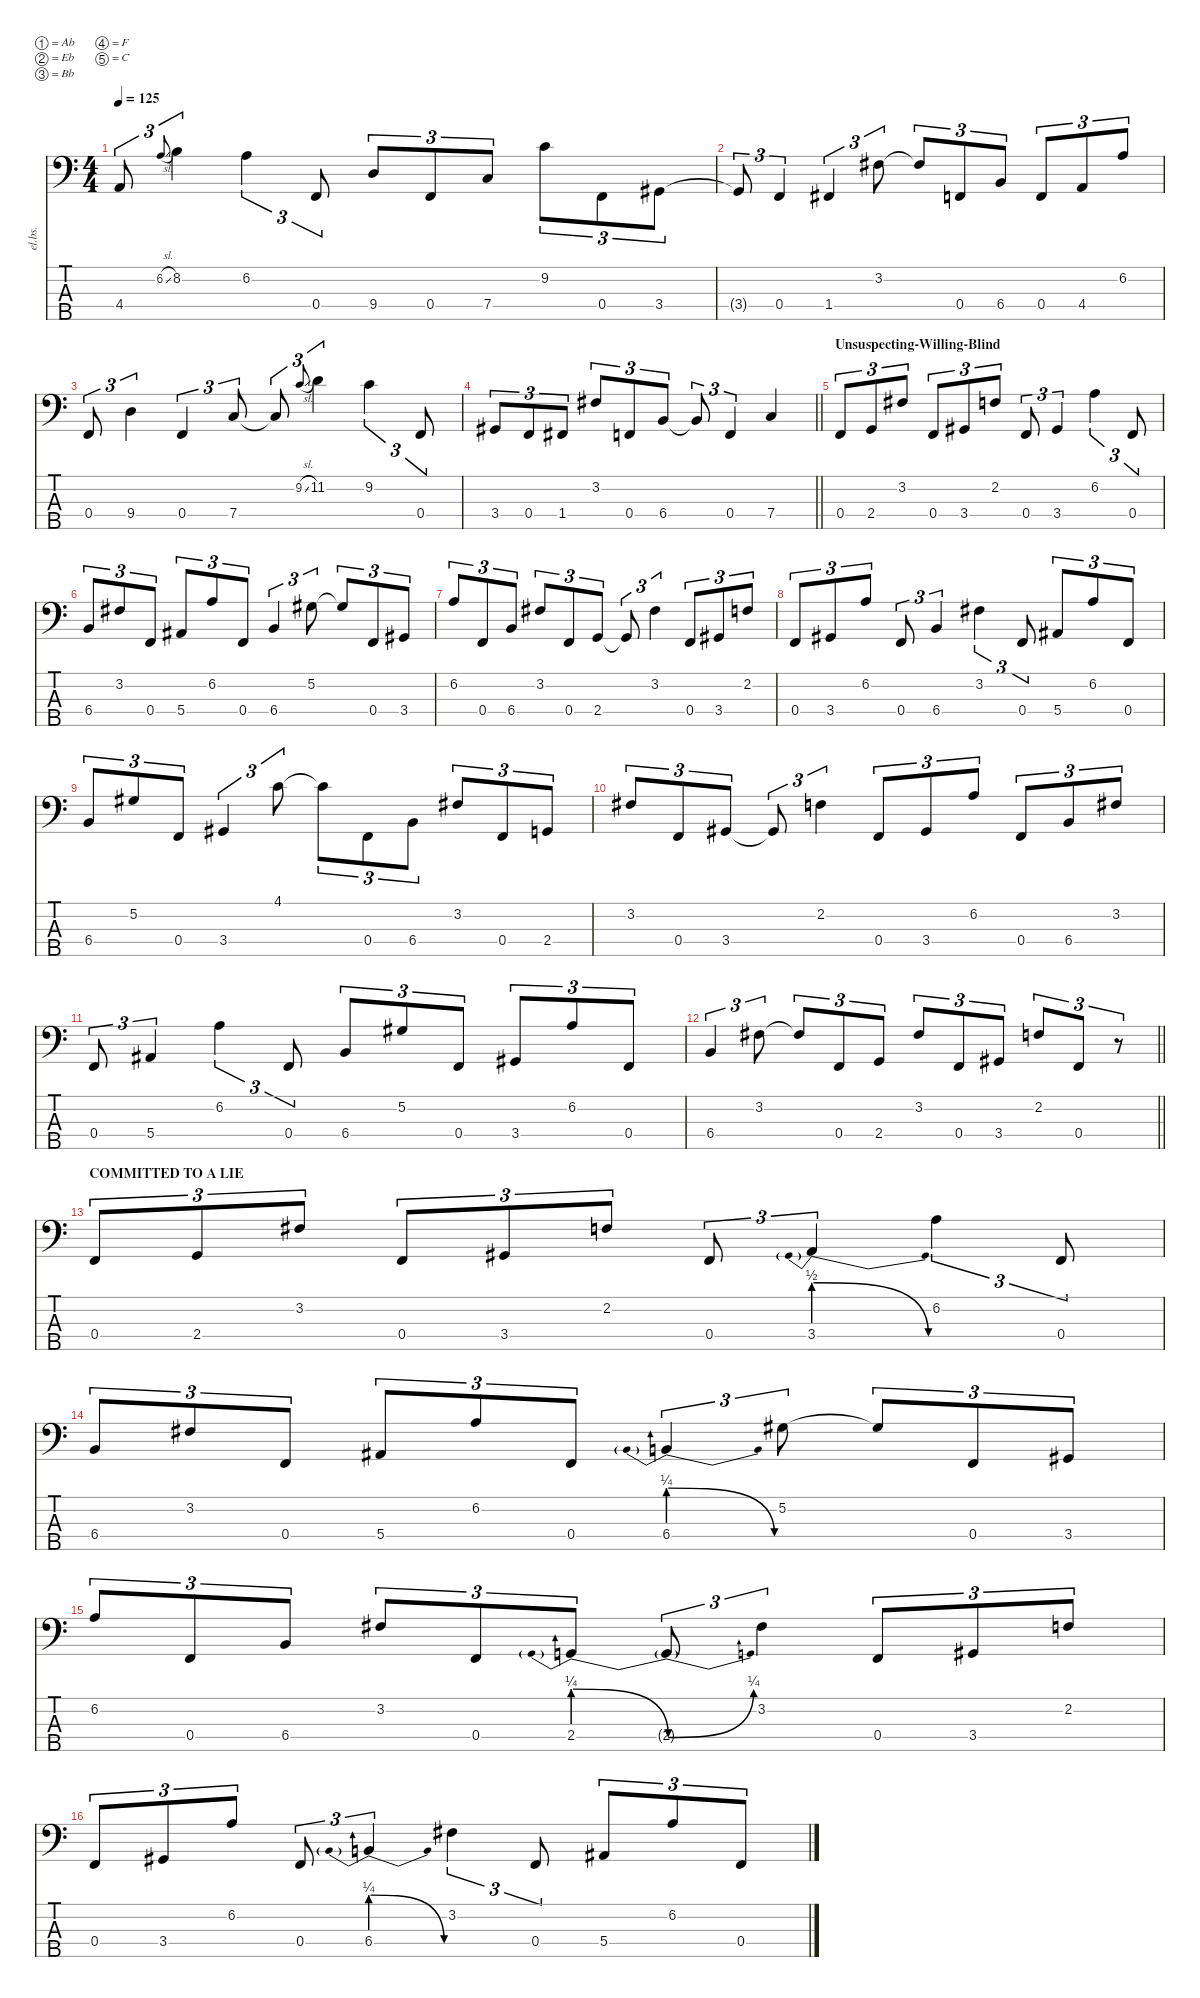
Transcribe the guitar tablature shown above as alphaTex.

\defaultSystemsLayout 4
\hideDynamics
\bracketExtendMode nobrackets
\track ("BASS (Dick Lovgren)" "el.bs.") {instrument slapbass1}
\staff {score tabs}
\tuning (Ab2 Eb2 Bb1 F1 C1)
\ts (4 4)
\tempo 125
\clef f4
\ks c
4.4{t}.8{tu (3 2) dy f} 6.2{sl}.8{gr onbeat dy mf} 8.2.4{tu (3 2) dy f} 6.2.4{tu (3 2)} 0.4.8{tu (3 2)} 9.4.8{tu (3 2)} 0.4.8{tu (3 2)} 7.4.8{tu (3 2)} 9.2.8{tu (3 2)} 0.4.8{tu (3 2)} 3.4{acc #}.8{tu (3 2)} |
3.4{t acc #}.8{tu (3 2)} 0.4.4{tu (3 2)} 1.4{acc #}.4{tu (3 2)} 3.2{acc #}.8{tu (3 2)} 3.2{t acc #}.8{tu (3 2)} 0.4.8{tu (3 2)} 6.4.8{tu (3 2)} 0.4.8{tu (3 2)} 4.4.8{tu (3 2)} 6.2.8{tu (3 2)} |
0.4.8{tu (3 2)} 9.4.4{tu (3 2)} 0.4.4{tu (3 2)} 7.4.8{tu (3 2)} 7.4{t}.8{tu (3 2)} 9.2{sl}.8{gr onbeat dy mf} 11.2.4{tu (3 2) dy f} 9.2.4{tu (3 2)} 0.4.8{tu (3 2)} |
\barLineRight lightlight
3.4{acc #}.8{tu (3 2)} 0.4.8{tu (3 2)} 1.4{acc #}.8{tu (3 2)} 3.2{acc #}.8{tu (3 2)} 0.4.8{tu (3 2)} 6.4.8{tu (3 2)} 6.4{t}.8{tu (3 2)} 0.4.4{tu (3 2)} 7.4.4 |
\section ("" "Unsuspecting-Willing-Blind")
0.4.8{tu (3 2)} 2.4.8{tu (3 2)} 3.2{acc #}.8{tu (3 2)} 0.4.8{tu (3 2)} 3.4{acc #}.8{tu (3 2)} 2.2.8{tu (3 2)} 0.4.8{tu (3 2)} 3.4{acc #}.4{tu (3 2)} 6.2.4{tu (3 2)} 0.4.8{tu (3 2)} |
6.4.8{tu (3 2)} 3.2{acc #}.8{tu (3 2)} 0.4.8{tu (3 2)} 5.4{acc #}.8{tu (3 2)} 6.2.8{tu (3 2)} 0.4.8{tu (3 2)} 6.4.4{tu (3 2)} 5.2{acc #}.8{tu (3 2)} 5.2{t acc #}.8{tu (3 2)} 0.4.8{tu (3 2)} 3.4{acc #}.8{tu (3 2)} |
6.2.8{tu (3 2)} 0.4.8{tu (3 2)} 6.4.8{tu (3 2)} 3.2{acc #}.8{tu (3 2)} 0.4.8{tu (3 2)} 2.4.8{tu (3 2)} 2.4{t}.8{tu (3 2)} 3.2{acc #}.4{tu (3 2)} 0.4.8{tu (3 2)} 3.4{acc #}.8{tu (3 2)} 2.2.8{tu (3 2)} |
0.4.8{tu (3 2)} 3.4{acc #}.8{tu (3 2)} 6.2.8{tu (3 2)} 0.4.8{tu (3 2)} 6.4.4{tu (3 2)} 3.2{acc #}.4{tu (3 2)} 0.4.8{tu (3 2)} 5.4{acc #}.8{tu (3 2)} 6.2.8{tu (3 2)} 0.4.8{tu (3 2)} |
6.4.8{tu (3 2)} 5.2{acc #}.8{tu (3 2)} 0.4.8{tu (3 2)} 3.4{acc #}.4{tu (3 2)} 4.1.8{tu (3 2)} 4.1{t}.8{tu (3 2)} 0.4.8{tu (3 2)} 6.4.8{tu (3 2)} 3.2{acc #}.8{tu (3 2)} 0.4.8{tu (3 2)} 2.4.8{tu (3 2)} |
3.2{acc #}.8{tu (3 2)} 0.4.8{tu (3 2)} 3.4{acc #}.8{tu (3 2)} 3.4{t acc #}.8{tu (3 2)} 2.2.4{tu (3 2)} 0.4.8{tu (3 2)} 3.4{acc #}.8{tu (3 2)} 6.2.8{tu (3 2)} 0.4.8{tu (3 2)} 6.4.8{tu (3 2)} 3.2{acc #}.8{tu (3 2)} |
0.4.8{tu (3 2)} 5.4{acc #}.4{tu (3 2)} 6.2.4{tu (3 2)} 0.4.8{tu (3 2)} 6.4.8{tu (3 2)} 5.2{acc #}.8{tu (3 2)} 0.4.8{tu (3 2)} 3.4{acc #}.8{tu (3 2)} 6.2.8{tu (3 2)} 0.4.8{tu (3 2)} |
\barLineRight lightlight
6.4.4{tu (3 2)} 3.2{acc #}.8{tu (3 2)} 3.2{t acc #}.8{tu (3 2)} 0.4.8{tu (3 2)} 2.4.8{tu (3 2)} 3.2{acc #}.8{tu (3 2)} 0.4.8{tu (3 2)} 3.4{acc #}.8{tu (3 2)} 2.2.8{tu (3 2)} 0.4.8{tu (3 2)} r.8{tu (3 2)} |
\section ("" "COMMITTED TO A LIE")
0.4.8{tu (3 2)} 2.4.8{tu (3 2)} 3.2{acc #}.8{tu (3 2)} 0.4.8{tu (3 2)} 3.4{acc #}.8{tu (3 2)} 2.2.8{tu (3 2)} 0.4.8{tu (3 2)} 3.4{be (prebendrelease 0 2 30 0)}.4{tu (3 2)} 6.2.4{tu (3 2)} 0.4.8{tu (3 2)} |
6.4.8{tu (3 2)} 3.2{acc #}.8{tu (3 2)} 0.4.8{tu (3 2)} 5.4{acc #}.8{tu (3 2)} 6.2.8{tu (3 2)} 0.4.8{tu (3 2)} 6.4{be (prebendrelease 0 1 30 0)}.4{tu (3 2)} 5.2{acc #}.8{tu (3 2)} 5.2{t acc #}.8{tu (3 2)} 0.4.8{tu (3 2)} 3.4{acc #}.8{tu (3 2)} |
6.2.8{tu (3 2)} 0.4.8{tu (3 2)} 6.4.8{tu (3 2)} 3.2{acc #}.8{tu (3 2)} 0.4.8{tu (3 2)} 2.4{be (prebendrelease 0 1 60 0)}.8{tu (3 2)} 2.4{be (bend 0 0 60 1) t}.8{tu (3 2)} 3.2{acc #}.4{tu (3 2)} 0.4.8{tu (3 2)} 3.4{acc #}.8{tu (3 2)} 2.2.8{tu (3 2)} |
0.4.8{tu (3 2)} 3.4{acc #}.8{tu (3 2)} 6.2.8{tu (3 2)} 0.4.8{tu (3 2)} 6.4{be (prebendrelease 0 1 30 0)}.4{tu (3 2)} 3.2{acc #}.4{tu (3 2)} 0.4.8{tu (3 2)} 5.4{acc #}.8{tu (3 2)} 6.2.8{tu (3 2)} 0.4.8{tu (3 2)}
